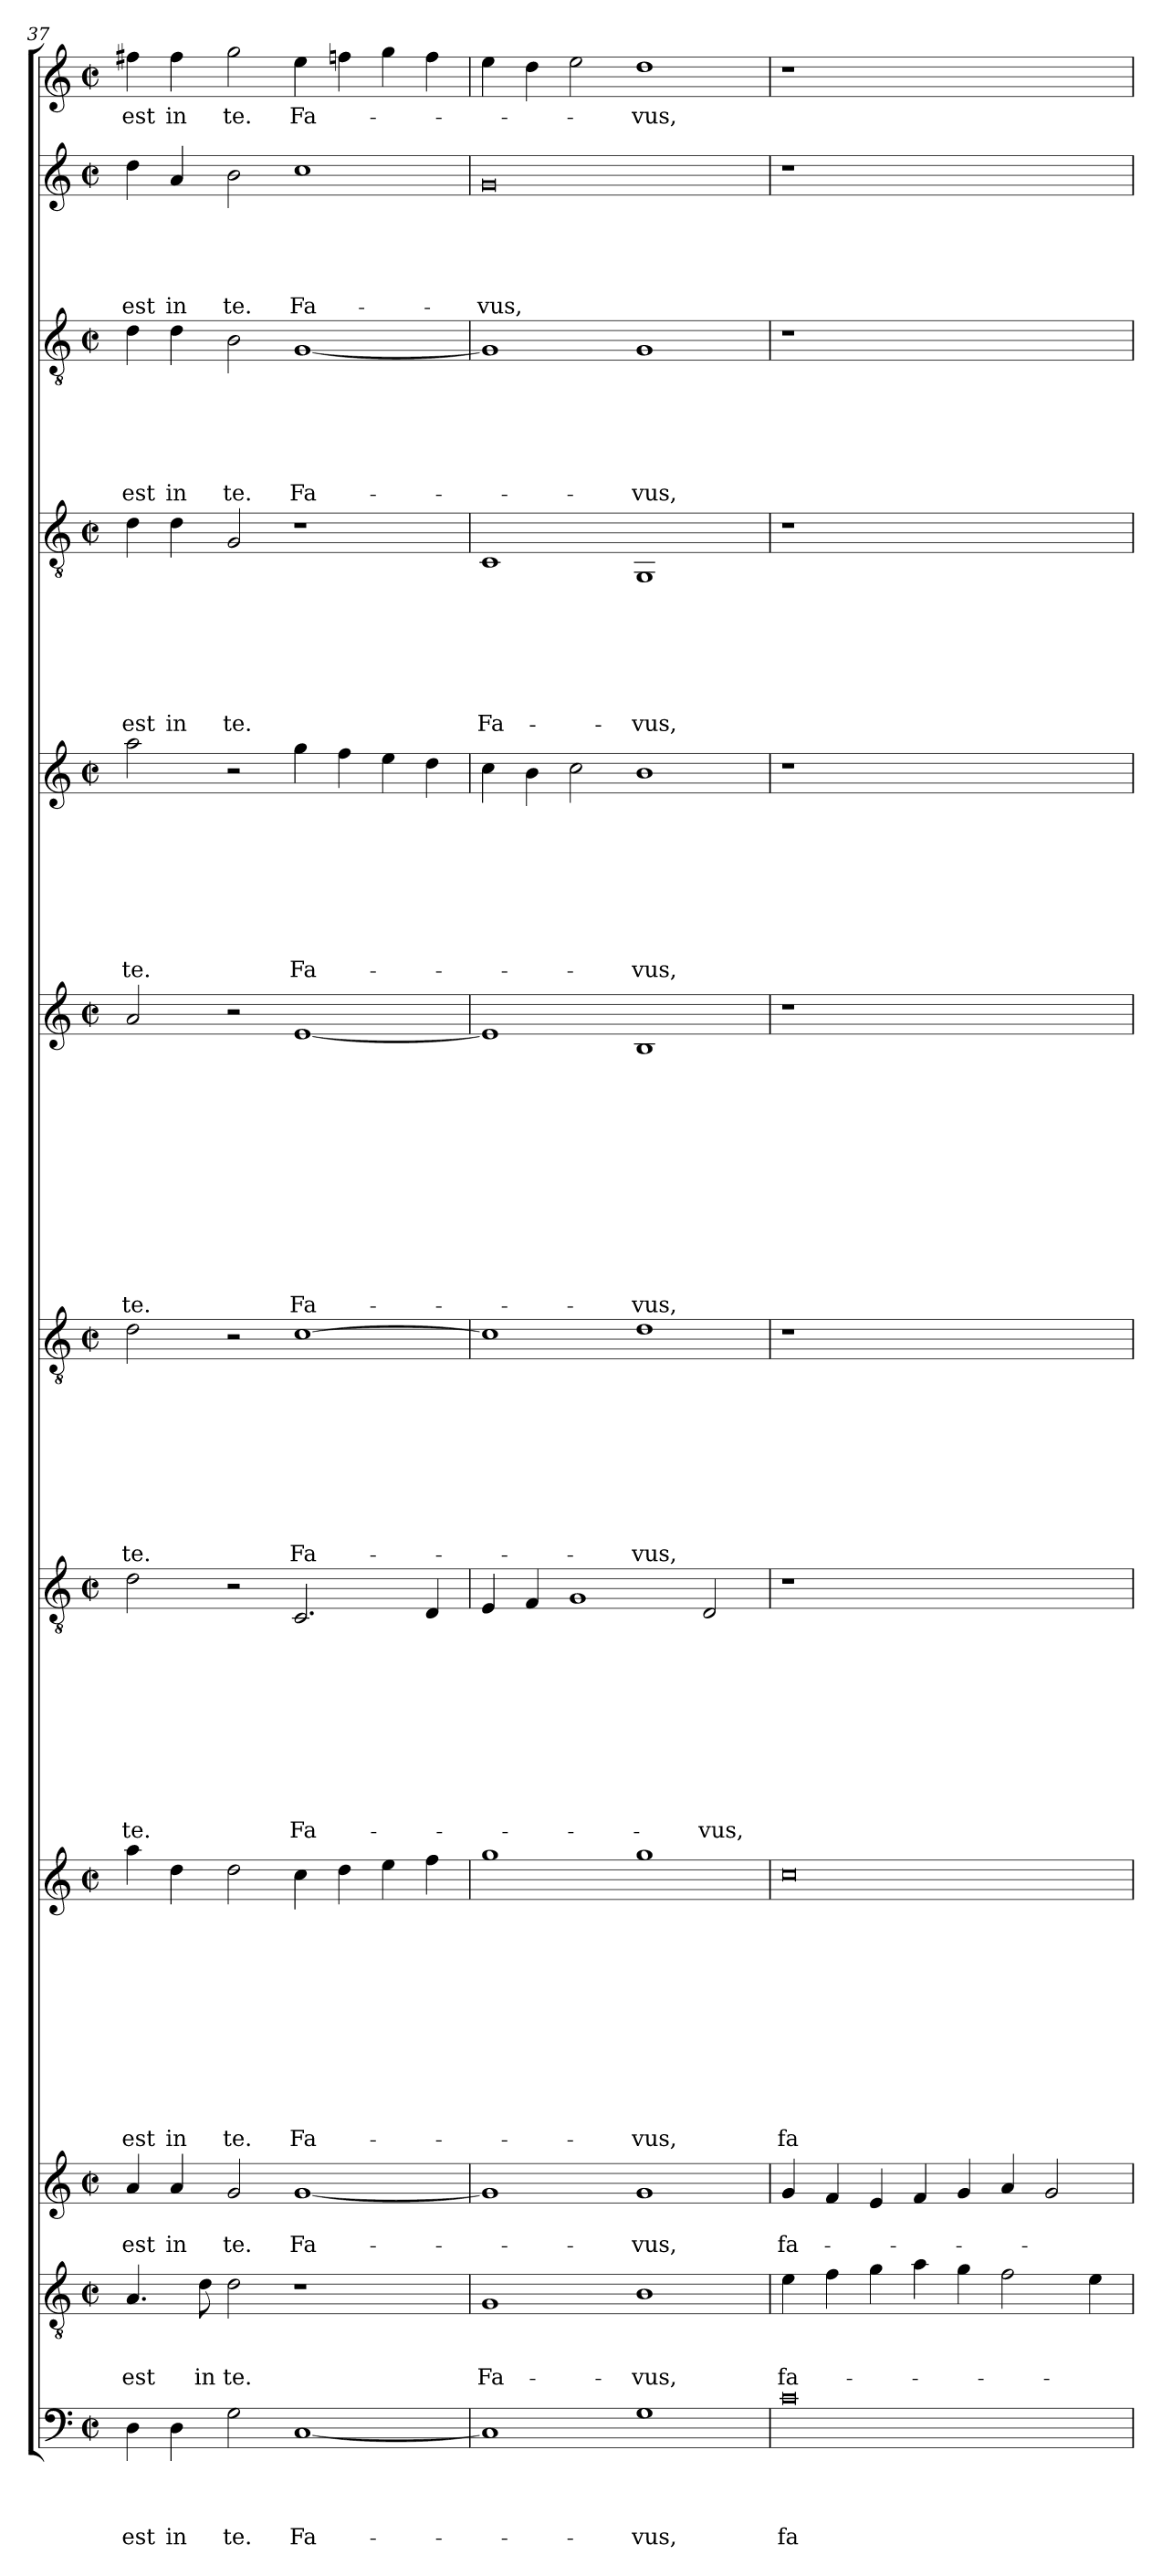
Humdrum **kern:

**kern	**text	**text	**text	**text	**kern	**text	**text	**text	**kern	**text	**text	**kern	**text	**text	**text	**text	**text	**text	**text	**text	**text	**text	**text	**kern	**text	**text	**text	**text	**text	**text	**text	**text	**text	**text	**kern	**text	**text	**text	**text	**text	**text	**text	**text	**text	**kern	**text	**text	**text	**text	**text	**text	**text	**text	**text	**text	**text	**text	**kern	**text	**text	**text	**text	**text	**text	**text	**text	**kern	**text	**text	**text	**text	**text	**text	**text	**kern	**text	**text	**text	**text	**text	**text	**kern	**text	**text	**text	**text	**text	**kern	**text
*part12	*part12	*part12	*part12	*part12	*part11	*part11	*part11	*part11	*part10	*part10	*part10	*part9	*part9	*part9	*part9	*part9	*part9	*part9	*part9	*part9	*part9	*part9	*part9	*part8	*part8	*part8	*part8	*part8	*part8	*part8	*part8	*part8	*part8	*part8	*part7	*part7	*part7	*part7	*part7	*part7	*part7	*part7	*part7	*part7	*part6	*part6	*part6	*part6	*part6	*part6	*part6	*part6	*part6	*part6	*part6	*part6	*part6	*part5	*part5	*part5	*part5	*part5	*part5	*part5	*part5	*part5	*part4	*part4	*part4	*part4	*part4	*part4	*part4	*part4	*part3	*part3	*part3	*part3	*part3	*part3	*part3	*part2	*part2	*part2	*part2	*part2	*part2	*part1	*part1
*staff12	*staff12	*staff12	*staff12	*staff12	*staff11	*staff11	*staff11	*staff11	*staff10	*staff10	*staff10	*staff9	*staff9	*staff9	*staff9	*staff9	*staff9	*staff9	*staff9	*staff9	*staff9	*staff9	*staff9	*staff8	*staff8	*staff8	*staff8	*staff8	*staff8	*staff8	*staff8	*staff8	*staff8	*staff8	*staff7	*staff7	*staff7	*staff7	*staff7	*staff7	*staff7	*staff7	*staff7	*staff7	*staff6	*staff6	*staff6	*staff6	*staff6	*staff6	*staff6	*staff6	*staff6	*staff6	*staff6	*staff6	*staff6	*staff5	*staff5	*staff5	*staff5	*staff5	*staff5	*staff5	*staff5	*staff5	*staff4	*staff4	*staff4	*staff4	*staff4	*staff4	*staff4	*staff4	*staff3	*staff3	*staff3	*staff3	*staff3	*staff3	*staff3	*staff2	*staff2	*staff2	*staff2	*staff2	*staff2	*staff1	*staff1
*clefF4	*	*	*	*	*clefGv2	*	*	*	*clefG2	*	*	*clefG2	*	*	*	*	*	*	*	*	*	*	*	*clefGv2	*	*	*	*	*	*	*	*	*	*	*clefGv2	*	*	*	*	*	*	*	*	*	*clefG2	*	*	*	*	*	*	*	*	*	*	*	*	*clefG2	*	*	*	*	*	*	*	*	*clefGv2	*	*	*	*	*	*	*	*clefGv2	*	*	*	*	*	*	*clefG2	*	*	*	*	*	*clefG2	*
*k[]	*	*	*	*	*k[]	*	*	*	*k[]	*	*	*k[]	*	*	*	*	*	*	*	*	*	*	*	*k[]	*	*	*	*	*	*	*	*	*	*	*k[]	*	*	*	*	*	*	*	*	*	*k[]	*	*	*	*	*	*	*	*	*	*	*	*	*k[]	*	*	*	*	*	*	*	*	*k[]	*	*	*	*	*	*	*	*k[]	*	*	*	*	*	*	*k[]	*	*	*	*	*	*k[]	*
*C:	*	*	*	*	*C:	*	*	*	*C:	*	*	*C:	*	*	*	*	*	*	*	*	*	*	*	*C:	*	*	*	*	*	*	*	*	*	*	*C:	*	*	*	*	*	*	*	*	*	*C:	*	*	*	*	*	*	*	*	*	*	*	*	*C:	*	*	*	*	*	*	*	*	*C:	*	*	*	*	*	*	*	*C:	*	*	*	*	*	*	*C:	*	*	*	*	*	*C:	*
*M2/2	*	*	*	*	*M2/2	*	*	*	*M2/2	*	*	*M2/2	*	*	*	*	*	*	*	*	*	*	*	*M2/2	*	*	*	*	*	*	*	*	*	*	*M2/2	*	*	*	*	*	*	*	*	*	*M2/2	*	*	*	*	*	*	*	*	*	*	*	*	*M2/2	*	*	*	*	*	*	*	*	*M2/2	*	*	*	*	*	*	*	*M2/2	*	*	*	*	*	*	*M2/2	*	*	*	*	*	*M2/2	*
*met(c|)	*	*	*	*	*met(c|)	*	*	*	*met(c|)	*	*	*met(c|)	*	*	*	*	*	*	*	*	*	*	*	*met(c|)	*	*	*	*	*	*	*	*	*	*	*met(c|)	*	*	*	*	*	*	*	*	*	*met(c|)	*	*	*	*	*	*	*	*	*	*	*	*	*met(c|)	*	*	*	*	*	*	*	*	*met(c|)	*	*	*	*	*	*	*	*met(c|)	*	*	*	*	*	*	*met(c|)	*	*	*	*	*	*met(c|)	*
=37	=37	=37	=37	=37	=37	=37	=37	=37	=37	=37	=37	=37	=37	=37	=37	=37	=37	=37	=37	=37	=37	=37	=37	=37	=37	=37	=37	=37	=37	=37	=37	=37	=37	=37	=37	=37	=37	=37	=37	=37	=37	=37	=37	=37	=37	=37	=37	=37	=37	=37	=37	=37	=37	=37	=37	=37	=37	=37	=37	=37	=37	=37	=37	=37	=37	=37	=37	=37	=37	=37	=37	=37	=37	=37	=37	=37	=37	=37	=37	=37	=37	=37	=37	=37	=37	=37	=37	=37	=37
4D\	.	.	.	est	4.A/	.	.	est	4a/	.	est	4aa\	.	.	.	.	.	.	.	.	.	.	est	2d\	.	.	.	.	.	.	.	.	.	te.	2d\	.	.	.	.	.	.	.	.	te.	2a/	.	.	.	.	.	.	.	.	.	.	.	te.	2aa\	.	.	.	.	.	.	.	te.	4d\	.	.	.	.	.	.	est	4d\	.	.	.	.	.	est	4dd\	.	.	.	.	est	4ff#X\	est
4D\	.	.	.	in	.	.	.	.	4a/	.	in	4dd\	.	.	.	.	.	.	.	.	.	.	in	.	.	.	.	.	.	.	.	.	.	.	.	.	.	.	.	.	.	.	.	.	.	.	.	.	.	.	.	.	.	.	.	.	.	.	.	.	.	.	.	.	.	.	4d\	.	.	.	.	.	.	in	4d\	.	.	.	.	.	in	4a/	.	.	.	.	in	4ff#\	in
.	.	.	.	.	8d\	.	.	in	.	.	.	.	.	.	.	.	.	.	.	.	.	.	.	.	.	.	.	.	.	.	.	.	.	.	.	.	.	.	.	.	.	.	.	.	.	.	.	.	.	.	.	.	.	.	.	.	.	.	.	.	.	.	.	.	.	.	.	.	.	.	.	.	.	.	.	.	.	.	.	.	.	.	.	.	.	.	.	.	.
2G\	.	.	.	te.	2d\	.	.	te.	2g/	.	te.	2dd\	.	.	.	.	.	.	.	.	.	.	te.	2r	.	.	.	.	.	.	.	.	.	.	2r	.	.	.	.	.	.	.	.	.	2r	.	.	.	.	.	.	.	.	.	.	.	.	2r	.	.	.	.	.	.	.	.	2G/	.	.	.	.	.	.	te.	2B\	.	.	.	.	.	te.	2b\	.	.	.	.	te.	2gg\	te.
[1C	.	.	.	Fa-	1r	.	.	.	[1g	.	Fa-	4cc\	.	.	.	.	.	.	.	.	.	.	Fa-	2.C/	.	.	.	.	.	.	.	.	.	Fa-	[1c	.	.	.	.	.	.	.	.	Fa-	[1e	.	.	.	.	.	.	.	.	.	.	.	Fa-	4gg\	.	.	.	.	.	.	.	Fa-	1r	.	.	.	.	.	.	.	[1G	.	.	.	.	.	Fa-	1cc	.	.	.	.	Fa-	4ee\	Fa-
.	.	.	.	.	.	.	.	.	.	.	.	4dd\	.	.	.	.	.	.	.	.	.	.	.	.	.	.	.	.	.	.	.	.	.	.	.	.	.	.	.	.	.	.	.	.	.	.	.	.	.	.	.	.	.	.	.	.	.	4ff\	.	.	.	.	.	.	.	.	.	.	.	.	.	.	.	.	.	.	.	.	.	.	.	.	.	.	.	.	.	4ffn\	.
.	.	.	.	.	.	.	.	.	.	.	.	4ee\	.	.	.	.	.	.	.	.	.	.	.	.	.	.	.	.	.	.	.	.	.	.	.	.	.	.	.	.	.	.	.	.	.	.	.	.	.	.	.	.	.	.	.	.	.	4ee\	.	.	.	.	.	.	.	.	.	.	.	.	.	.	.	.	.	.	.	.	.	.	.	.	.	.	.	.	.	4gg\	.
.	.	.	.	.	.	.	.	.	.	.	.	4ff\	.	.	.	.	.	.	.	.	.	.	.	4D/	.	.	.	.	.	.	.	.	.	.	.	.	.	.	.	.	.	.	.	.	.	.	.	.	.	.	.	.	.	.	.	.	.	4dd\	.	.	.	.	.	.	.	.	.	.	.	.	.	.	.	.	.	.	.	.	.	.	.	.	.	.	.	.	.	4ff\	.
=38	=38	=38	=38	=38	=38	=38	=38	=38	=38	=38	=38	=38	=38	=38	=38	=38	=38	=38	=38	=38	=38	=38	=38	=38	=38	=38	=38	=38	=38	=38	=38	=38	=38	=38	=38	=38	=38	=38	=38	=38	=38	=38	=38	=38	=38	=38	=38	=38	=38	=38	=38	=38	=38	=38	=38	=38	=38	=38	=38	=38	=38	=38	=38	=38	=38	=38	=38	=38	=38	=38	=38	=38	=38	=38	=38	=38	=38	=38	=38	=38	=38	=38	=38	=38	=38	=38	=38	=38	=38
1C]	.	.	.	.	1G	.	.	Fa-	1g]	.	.	1gg	.	.	.	.	.	.	.	.	.	.	.	4E/	.	.	.	.	.	.	.	.	.	.	1c]	.	.	.	.	.	.	.	.	.	1e]	.	.	.	.	.	.	.	.	.	.	.	.	4cc\	.	.	.	.	.	.	.	.	1C	.	.	.	.	.	.	Fa-	1G]	.	.	.	.	.	.	0g	.	.	.	.	-vus,	4ee\	.
.	.	.	.	.	.	.	.	.	.	.	.	.	.	.	.	.	.	.	.	.	.	.	.	4F/	.	.	.	.	.	.	.	.	.	.	.	.	.	.	.	.	.	.	.	.	.	.	.	.	.	.	.	.	.	.	.	.	.	4b\	.	.	.	.	.	.	.	.	.	.	.	.	.	.	.	.	.	.	.	.	.	.	.	.	.	.	.	.	.	4dd\	.
.	.	.	.	.	.	.	.	.	.	.	.	.	.	.	.	.	.	.	.	.	.	.	.	1G	.	.	.	.	.	.	.	.	.	.	.	.	.	.	.	.	.	.	.	.	.	.	.	.	.	.	.	.	.	.	.	.	.	2cc\	.	.	.	.	.	.	.	.	.	.	.	.	.	.	.	.	.	.	.	.	.	.	.	.	.	.	.	.	.	2ee\	.
1G	.	.	.	-vus,	1B	.	.	-vus,	1g	.	-vus,	1gg	.	.	.	.	.	.	.	.	.	.	-vus,	.	.	.	.	.	.	.	.	.	.	.	1d	.	.	.	.	.	.	.	.	-vus,	1B	.	.	.	.	.	.	.	.	.	.	.	-vus,	1b	.	.	.	.	.	.	.	-vus,	1GG	.	.	.	.	.	.	-vus,	1G	.	.	.	.	.	-vus,	.	.	.	.	.	.	1dd	-vus,
.	.	.	.	.	.	.	.	.	.	.	.	.	.	.	.	.	.	.	.	.	.	.	.	2D/	.	.	.	.	.	.	.	.	.	-vus,	.	.	.	.	.	.	.	.	.	.	.	.	.	.	.	.	.	.	.	.	.	.	.	.	.	.	.	.	.	.	.	.	.	.	.	.	.	.	.	.	.	.	.	.	.	.	.	.	.	.	.	.	.	.	.
=39	=39	=39	=39	=39	=39	=39	=39	=39	=39	=39	=39	=39	=39	=39	=39	=39	=39	=39	=39	=39	=39	=39	=39	=39	=39	=39	=39	=39	=39	=39	=39	=39	=39	=39	=39	=39	=39	=39	=39	=39	=39	=39	=39	=39	=39	=39	=39	=39	=39	=39	=39	=39	=39	=39	=39	=39	=39	=39	=39	=39	=39	=39	=39	=39	=39	=39	=39	=39	=39	=39	=39	=39	=39	=39	=39	=39	=39	=39	=39	=39	=39	=39	=39	=39	=39	=39	=39	=39	=39
0c	.	.	.	fa-	4e\	.	.	fa-	4g/	.	fa-	0cc	.	.	.	.	.	.	.	.	.	.	fa-	1r	.	.	.	.	.	.	.	.	.	.	1r	.	.	.	.	.	.	.	.	.	1r	.	.	.	.	.	.	.	.	.	.	.	.	1r	.	.	.	.	.	.	.	.	1r	.	.	.	.	.	.	.	1r	.	.	.	.	.	.	1r	.	.	.	.	.	1r	.
.	.	.	.	.	4f\	.	.	.	4f/	.	.	.	.	.	.	.	.	.	.	.	.	.	.	.	.	.	.	.	.	.	.	.	.	.	.	.	.	.	.	.	.	.	.	.	.	.	.	.	.	.	.	.	.	.	.	.	.	.	.	.	.	.	.	.	.	.	.	.	.	.	.	.	.	.	.	.	.	.	.	.	.	.	.	.	.	.	.	.	.
.	.	.	.	.	4g\	.	.	.	4e/	.	.	.	.	.	.	.	.	.	.	.	.	.	.	.	.	.	.	.	.	.	.	.	.	.	.	.	.	.	.	.	.	.	.	.	.	.	.	.	.	.	.	.	.	.	.	.	.	.	.	.	.	.	.	.	.	.	.	.	.	.	.	.	.	.	.	.	.	.	.	.	.	.	.	.	.	.	.	.	.
.	.	.	.	.	4a\	.	.	.	4f/	.	.	.	.	.	.	.	.	.	.	.	.	.	.	.	.	.	.	.	.	.	.	.	.	.	.	.	.	.	.	.	.	.	.	.	.	.	.	.	.	.	.	.	.	.	.	.	.	.	.	.	.	.	.	.	.	.	.	.	.	.	.	.	.	.	.	.	.	.	.	.	.	.	.	.	.	.	.	.	.
.	.	.	.	.	4g\	.	.	.	4g/	.	.	.	.	.	.	.	.	.	.	.	.	.	.	1ryy	.	.	.	.	.	.	.	.	.	.	1ryy	.	.	.	.	.	.	.	.	.	1ryy	.	.	.	.	.	.	.	.	.	.	.	.	1ryy	.	.	.	.	.	.	.	.	1ryy	.	.	.	.	.	.	.	1ryy	.	.	.	.	.	.	1ryy	.	.	.	.	.	1ryy	.
.	.	.	.	.	2f\	.	.	.	4a/	.	.	.	.	.	.	.	.	.	.	.	.	.	.	.	.	.	.	.	.	.	.	.	.	.	.	.	.	.	.	.	.	.	.	.	.	.	.	.	.	.	.	.	.	.	.	.	.	.	.	.	.	.	.	.	.	.	.	.	.	.	.	.	.	.	.	.	.	.	.	.	.	.	.	.	.	.	.	.	.
.	.	.	.	.	.	.	.	.	2g/	.	.	.	.	.	.	.	.	.	.	.	.	.	.	.	.	.	.	.	.	.	.	.	.	.	.	.	.	.	.	.	.	.	.	.	.	.	.	.	.	.	.	.	.	.	.	.	.	.	.	.	.	.	.	.	.	.	.	.	.	.	.	.	.	.	.	.	.	.	.	.	.	.	.	.	.	.	.	.	.
.	.	.	.	.	4e\	.	.	.	.	.	.	.	.	.	.	.	.	.	.	.	.	.	.	.	.	.	.	.	.	.	.	.	.	.	.	.	.	.	.	.	.	.	.	.	.	.	.	.	.	.	.	.	.	.	.	.	.	.	.	.	.	.	.	.	.	.	.	.	.	.	.	.	.	.	.	.	.	.	.	.	.	.	.	.	.	.	.	.	.
=	=	=	=	=	=	=	=	=	=	=	=	=	=	=	=	=	=	=	=	=	=	=	=	=	=	=	=	=	=	=	=	=	=	=	=	=	=	=	=	=	=	=	=	=	=	=	=	=	=	=	=	=	=	=	=	=	=	=	=	=	=	=	=	=	=	=	=	=	=	=	=	=	=	=	=	=	=	=	=	=	=	=	=	=	=	=	=	=	=
*-	*-	*-	*-	*-	*-	*-	*-	*-	*-	*-	*-	*-	*-	*-	*-	*-	*-	*-	*-	*-	*-	*-	*-	*-	*-	*-	*-	*-	*-	*-	*-	*-	*-	*-	*-	*-	*-	*-	*-	*-	*-	*-	*-	*-	*-	*-	*-	*-	*-	*-	*-	*-	*-	*-	*-	*-	*-	*-	*-	*-	*-	*-	*-	*-	*-	*-	*-	*-	*-	*-	*-	*-	*-	*-	*-	*-	*-	*-	*-	*-	*-	*-	*-	*-	*-	*-	*-	*-	*-
